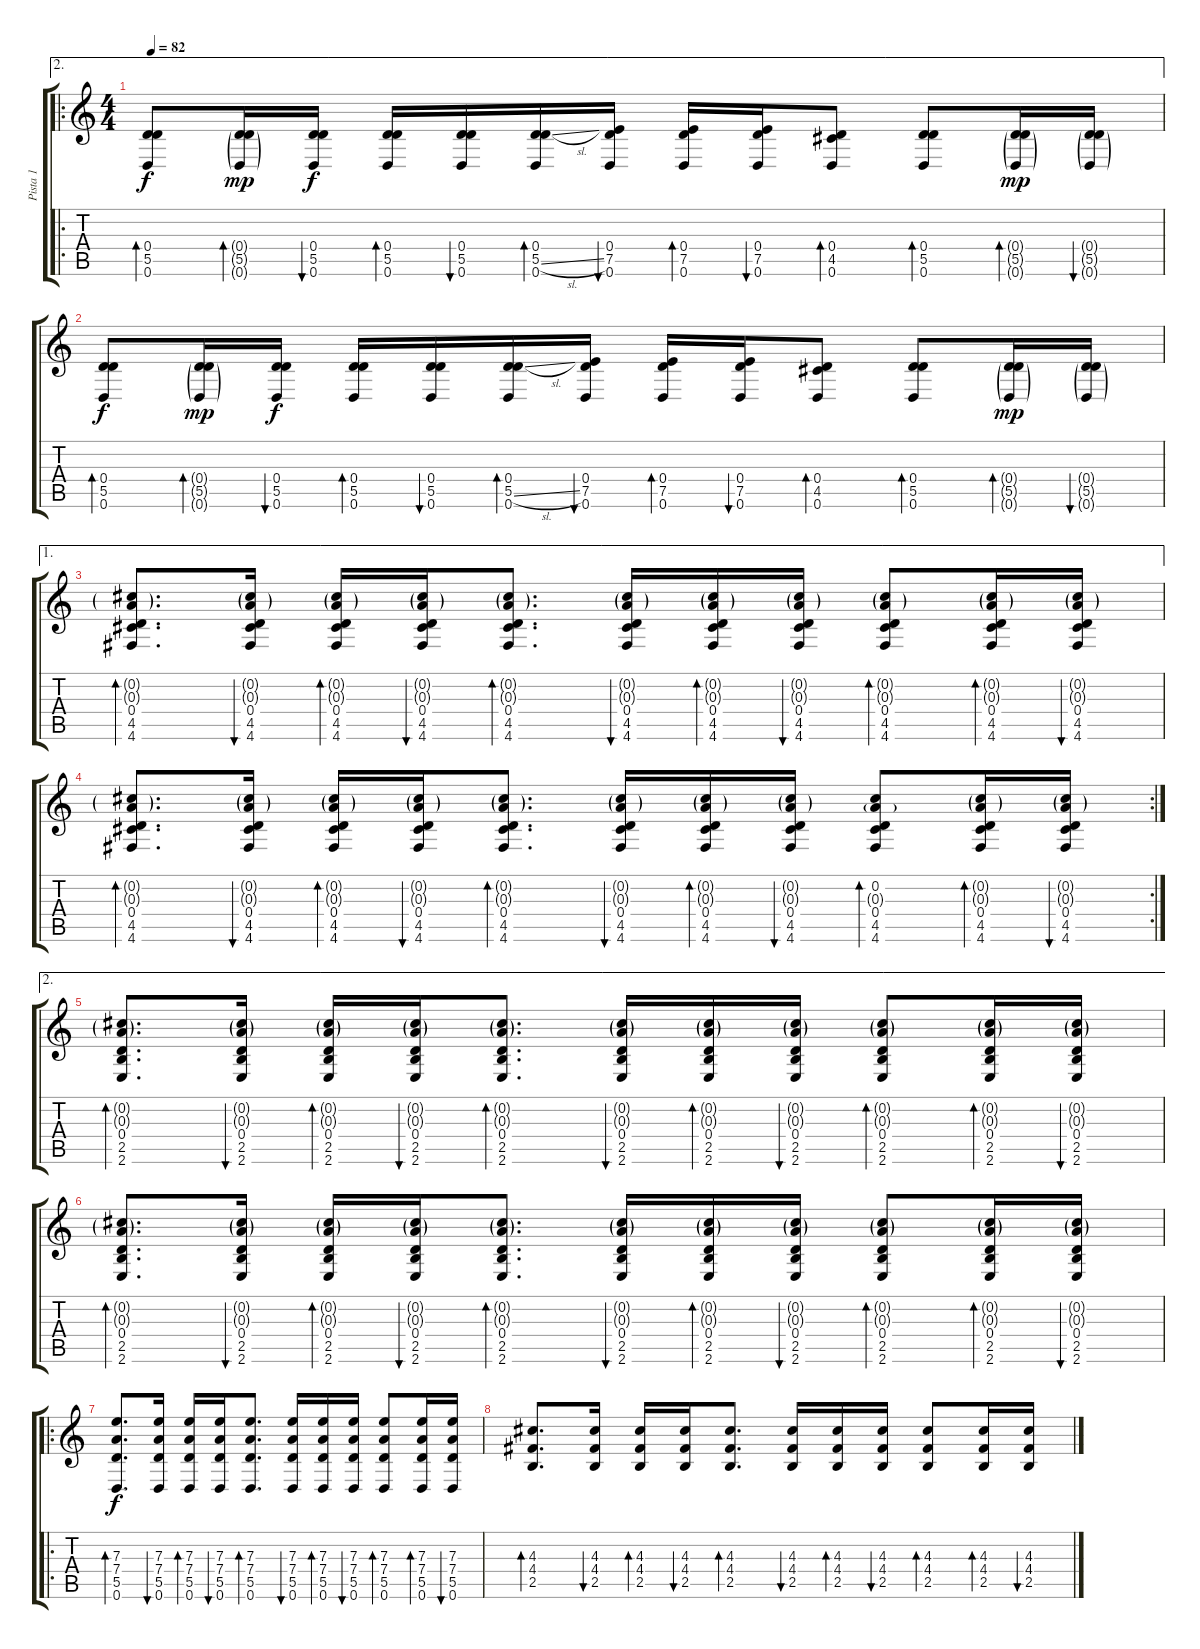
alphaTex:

\track ("Pista 1" "Pista 1") {instrument acousticguitarsteel}
\staff {score tabs}
\tuning (E4 Db4 A3 D3 A2 D2) {hide}
\ae 2
\ro
\ts (4 4)
\tempo 82
\clef g2
\ks c
(0.4 5.5 0.6).8{bd 30 dy f} (0.4{g} 5.5{g} 0.6{g}).16{bd 30 dy mp} (0.4 5.5 0.6).16{bu 30 dy f} (0.4 5.5 0.6).16{bd 30} (0.4 5.5 0.6).16{bu 30} (0.4 5.5{sl} 0.6).16{bd 30} (0.4 7.5 0.6).16{bu 30} (0.4 7.5 0.6).16{bd 30} (0.4 7.5 0.6).16{bu 30} (0.4 4.5 0.6).8{bd 30} (0.4 5.5 0.6).8{bd 30} (0.4{g} 5.5{g} 0.6{g}).16{bd 30 dy mp} (0.4{g} 5.5{g} 0.6{g}).16{bu 30} |
(0.4 5.5 0.6).8{bd 30 dy f} (0.4{g} 5.5{g} 0.6{g}).16{bd 30 dy mp} (0.4 5.5 0.6).16{bu 30 dy f} (0.4 5.5 0.6).16{bd 30} (0.4 5.5 0.6).16{bu 30} (0.4 5.5{sl} 0.6).16{bd 30} (0.4 7.5 0.6).16{bu 30} (0.4 7.5 0.6).16{bd 30} (0.4 7.5 0.6).16{bu 30} (0.4 4.5 0.6).8{bd 30} (0.4 5.5 0.6).8{bd 30} (0.4{g} 5.5{g} 0.6{g}).16{bd 30 dy mp} (0.4{g} 5.5{g} 0.6{g}).16{bu 30} |
\ae 1
(0.2{g} 0.3{g} 0.4 4.5 4.6).8{d bd 30} (0.2{g} 0.3{g} 0.4 4.5 4.6).16{bu 30} (0.2{g} 0.3{g} 0.4 4.5 4.6).16{bd 30} (0.2{g} 0.3{g} 0.4 4.5 4.6).16{bu 30} (0.2{g} 0.3{g} 0.4 4.5 4.6).8{d bd 30} (0.2{g} 0.3{g} 0.4 4.5 4.6).16{bu 30} (0.2{g} 0.3{g} 0.4 4.5 4.6).16{bd 30} (0.2{g} 0.3{g} 0.4 4.5 4.6).16{bu 30} (0.2{g} 0.3{g} 0.4 4.5 4.6).8{bd 30} (0.2{g} 0.3{g} 0.4 4.5 4.6).16{bd 30} (0.2{g} 0.3{g} 0.4 4.5 4.6).16{bu 30} |
\rc 2
(0.2{g} 0.3{g} 0.4 4.5 4.6).8{d bd 30} (0.2{g} 0.3{g} 0.4 4.5 4.6).16{bu 30} (0.2{g} 0.3{g} 0.4 4.5 4.6).16{bd 30} (0.2{g} 0.3{g} 0.4 4.5 4.6).16{bu 30} (0.2{g} 0.3{g} 0.4 4.5 4.6).8{d bd 30} (0.2{g} 0.3{g} 0.4 4.5 4.6).16{bu 30} (0.2{g} 0.3{g} 0.4 4.5 4.6).16{bd 30} (0.2{g} 0.3{g} 0.4 4.5 4.6).16{bu 30} (0.2 0.3{g} 0.4 4.5 4.6).8{bd 30} (0.2{g} 0.3{g} 0.4 4.5 4.6).16{bd 30} (0.2{g} 0.3{g} 0.4 4.5 4.6).16{bu 30} |
\ae 2
(0.2{g} 0.3{g} 0.4 2.5 2.6).8{d bd 30} (0.2{g} 0.3{g} 0.4 2.5 2.6).16{bu 30} (0.2{g} 0.3{g} 0.4 2.5 2.6).16{bd 30} (0.2{g} 0.3{g} 0.4 2.5 2.6).16{bu 30} (0.2{g} 0.3{g} 0.4 2.5 2.6).8{d bd 30} (0.2{g} 0.3{g} 0.4 2.5 2.6).16{bu 30} (0.2{g} 0.3{g} 0.4 2.5 2.6).16{bd 30} (0.2{g} 0.3{g} 0.4 2.5 2.6).16{bu 30} (0.2{g} 0.3{g} 0.4 2.5 2.6).8{bd 30} (0.2{g} 0.3{g} 0.4 2.5 2.6).16{bd 30} (0.2{g} 0.3{g} 0.4 2.5 2.6).16{bu 30} |
(0.2{g} 0.3{g} 0.4 2.5 2.6).8{d bd 30} (0.2{g} 0.3{g} 0.4 2.5 2.6).16{bu 30} (0.2{g} 0.3{g} 0.4 2.5 2.6).16{bd 30} (0.2{g} 0.3{g} 0.4 2.5 2.6).16{bu 30} (0.2{g} 0.3{g} 0.4 2.5 2.6).8{d bd 30} (0.2{g} 0.3{g} 0.4 2.5 2.6).16{bu 30} (0.2{g} 0.3{g} 0.4 2.5 2.6).16{bd 30} (0.2{g} 0.3{g} 0.4 2.5 2.6).16{bu 30} (0.2{g} 0.3{g} 0.4 2.5 2.6).8{bd 30} (0.2{g} 0.3{g} 0.4 2.5 2.6).16{bd 30} (0.2{g} 0.3{g} 0.4 2.5 2.6).16{bu 30} |
\ro
(7.3 7.4 5.5 0.6).8{d bd 30 dy f} (7.3 7.4 5.5 0.6).16{bu 30} (7.3 7.4 5.5 0.6).16{bd 30} (7.3 7.4 5.5 0.6).16{bu 30} (7.3 7.4 5.5 0.6).8{d bd 30} (7.3 7.4 5.5 0.6).16{bu 30} (7.3 7.4 5.5 0.6).16{bd 30} (7.3 7.4 5.5 0.6).16{bu 30} (7.3 7.4 5.5 0.6).8{bd 30} (7.3 7.4 5.5 0.6).16{bd 30} (7.3 7.4 5.5 0.6).16{bu 30} |
(4.3 4.4 2.5).8{d bd 30} (4.3 4.4 2.5).16{bu 30} (4.3 4.4 2.5).16{bd 30} (4.3 4.4 2.5).16{bu 30} (4.3 4.4 2.5).8{d bd 30} (4.3 4.4 2.5).16{bu 30} (4.3 4.4 2.5).16{bd 30} (4.3 4.4 2.5).16{bu 30} (4.3 4.4 2.5).8{bd 30} (4.3 4.4 2.5).16{bd 30} (4.3 4.4 2.5).16{bu 30}
